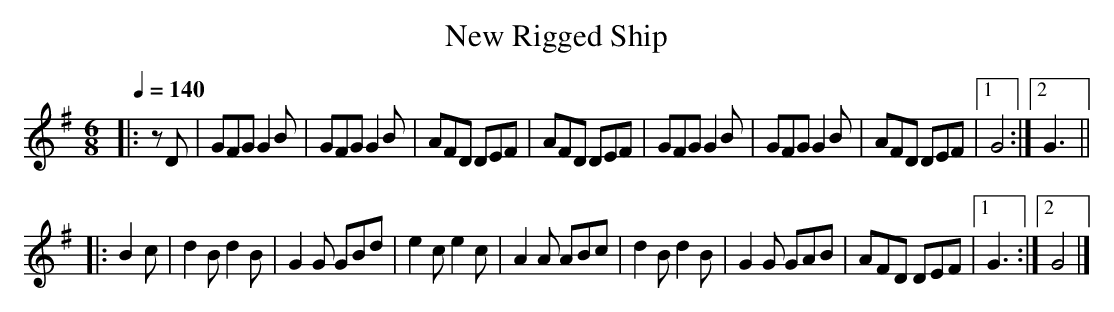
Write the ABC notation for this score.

X:1
T:New Rigged Ship
M:6/8
L:1/8
Q:1/4=140
K:G
|:zD|GFG G2B|GFG G2B|AFD DEF|AFD DEF|
GFG G2B|GFG G2B|AFD DEF|1G4:|2G3||!
|:B2c|d2B d2B|G2G GBd|e2c e2c|A2A ABc|
d2B d2B|G2G GAB|AFD DEF|1G3:|2G4|]
